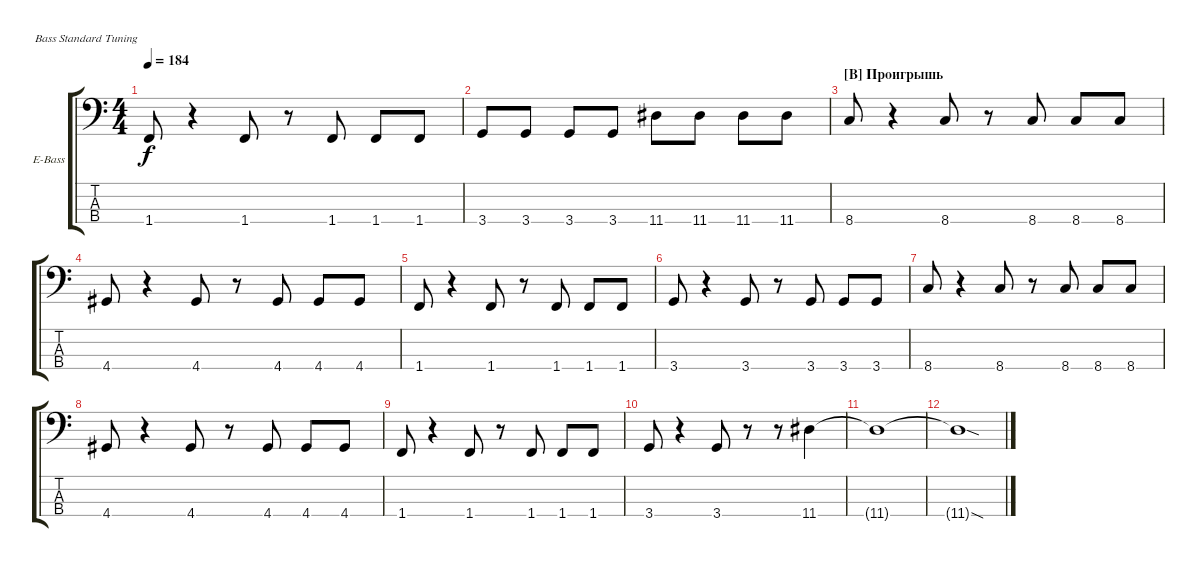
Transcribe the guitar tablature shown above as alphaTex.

\bracketExtendMode groupsimilarinstruments
\firstSystemTrackNameOrientation horizontal
\otherSystemsTrackNameOrientation horizontal
\track ("Äîðîæêà 3" "E-Bass") {instrument electricbasspick}
\staff {score tabs}
\tuning (G2 D2 A1 E1)
\ts (4 4)
\tempo 184
\clef f4
\ks c
1.4.8{dy f} r.4 1.4.8 r.8 1.4.8 1.4.8 1.4.8 |
3.4.8 3.4.8 3.4.8 3.4.8 11.4.8 11.4.8 11.4.8 11.4.8 |
\section ("B" "Проигрышь")
8.4.8 r.4 8.4.8 r.8 8.4.8 8.4.8 8.4.8 |
4.4.8 r.4 4.4.8 r.8 4.4.8 4.4.8 4.4.8 |
1.4.8 r.4 1.4.8 r.8 1.4.8 1.4.8 1.4.8 |
3.4.8 r.4 3.4.8 r.8 3.4.8 3.4.8 3.4.8 |
8.4.8 r.4 8.4.8 r.8 8.4.8 8.4.8 8.4.8 |
4.4.8 r.4 4.4.8 r.8 4.4.8 4.4.8 4.4.8 |
1.4.8 r.4 1.4.8 r.8 1.4.8 1.4.8 1.4.8 |
3.4.8 r.4 3.4.8 r.8 r.8 11.4.4 |
11.4{t}.1 |
11.4{sod t}.1
